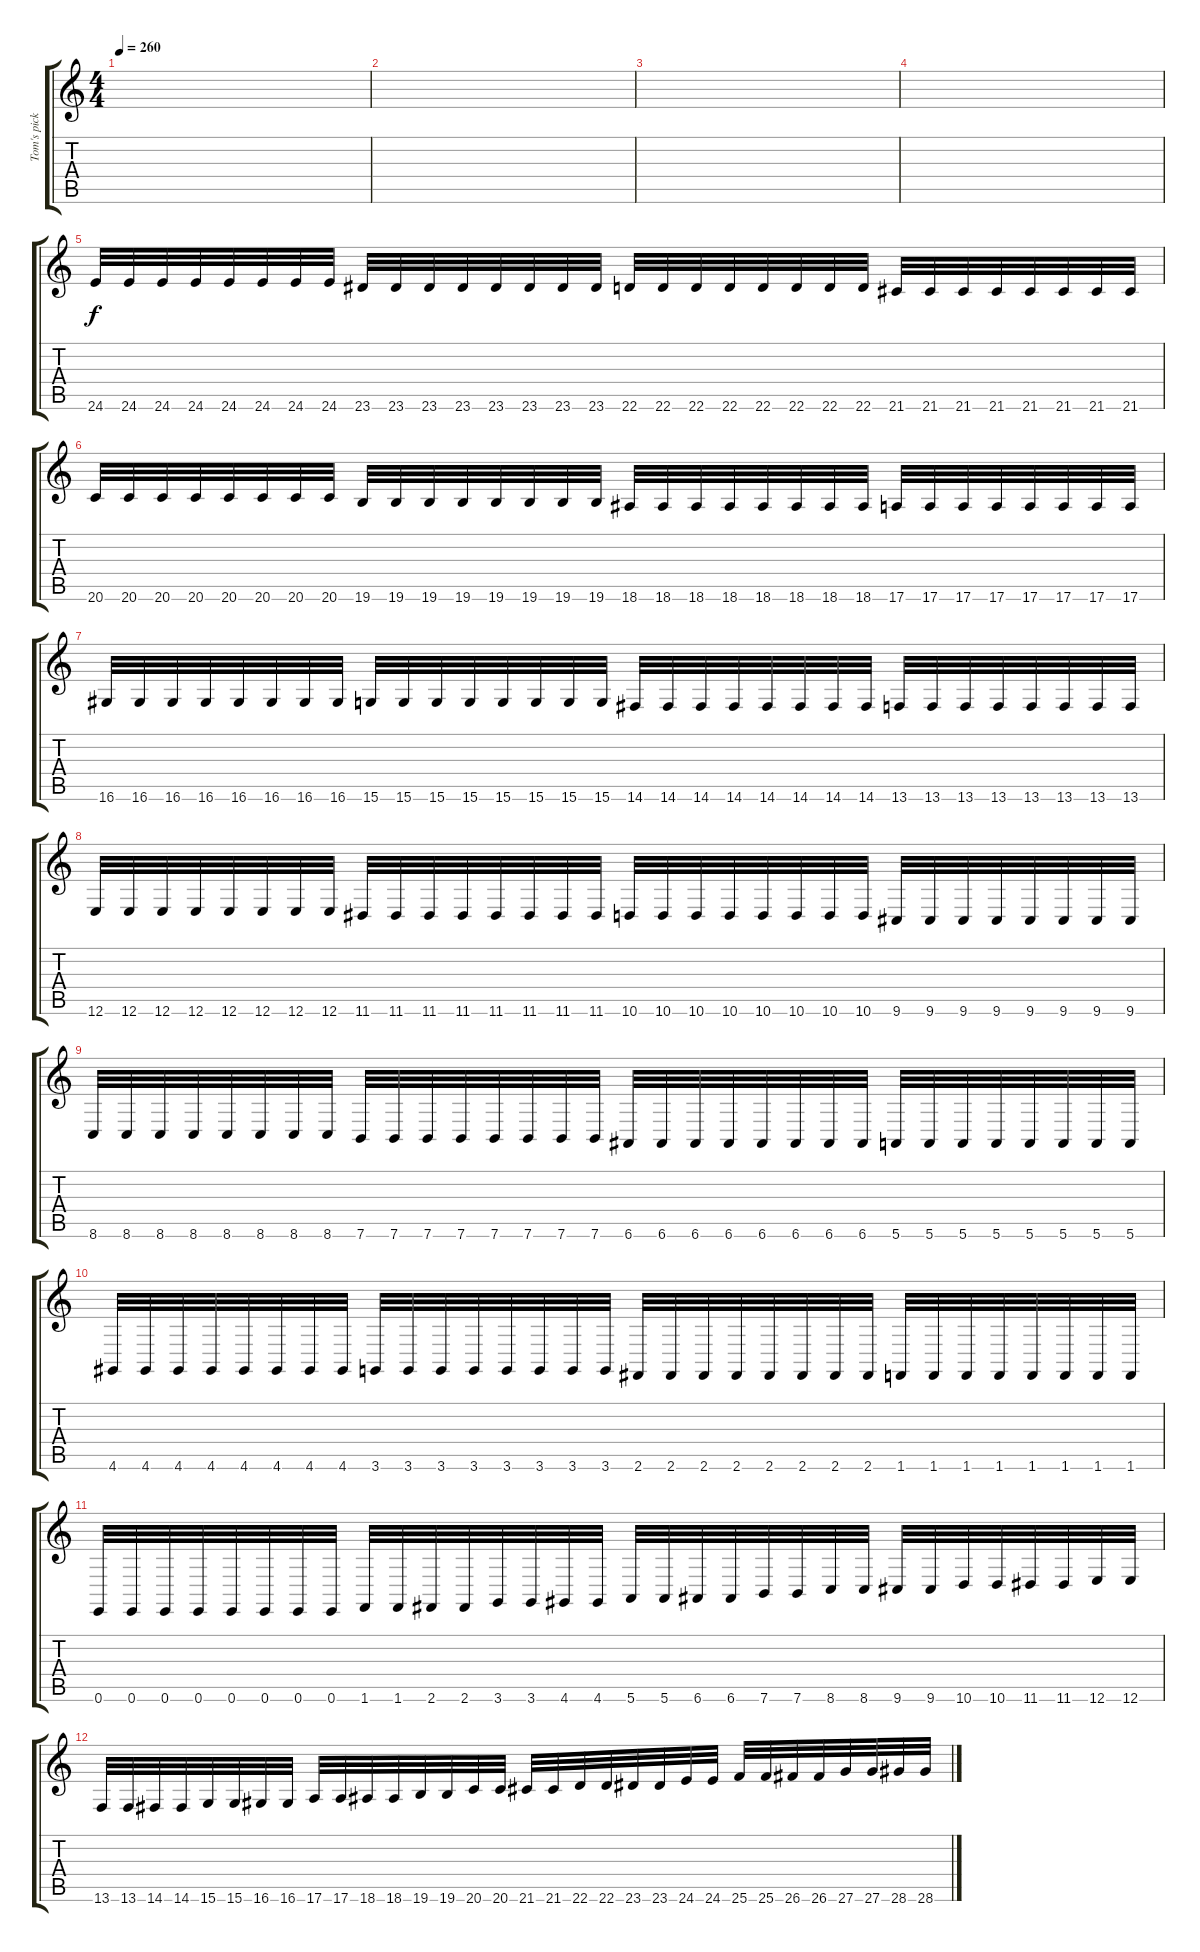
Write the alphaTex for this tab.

\track ("Tom's pick scrape" "Tom's pick") {instrument guitarfretnoise}
\staff {score tabs}
\tuning (E4 B3 G3 D3 A2 E2) {hide}
\ts (4 4)
\tempo 260
\clef g2
\ks c
|
|
|
|
24.6.32 24.6.32 24.6.32 24.6.32 24.6.32 24.6.32 24.6.32 24.6.32 23.6.32 23.6.32 23.6.32 23.6.32 23.6.32 23.6.32 23.6.32 23.6.32 22.6.32 22.6.32 22.6.32 22.6.32 22.6.32 22.6.32 22.6.32 22.6.32 21.6.32 21.6.32 21.6.32 21.6.32 21.6.32 21.6.32 21.6.32 21.6.32 |
20.6.32 20.6.32 20.6.32 20.6.32 20.6.32 20.6.32 20.6.32 20.6.32 19.6.32 19.6.32 19.6.32 19.6.32 19.6.32 19.6.32 19.6.32 19.6.32 18.6.32 18.6.32 18.6.32 18.6.32 18.6.32 18.6.32 18.6.32 18.6.32 17.6.32 17.6.32 17.6.32 17.6.32 17.6.32 17.6.32 17.6.32 17.6.32 |
16.6.32 16.6.32 16.6.32 16.6.32 16.6.32 16.6.32 16.6.32 16.6.32 15.6.32 15.6.32 15.6.32 15.6.32 15.6.32 15.6.32 15.6.32 15.6.32 14.6.32 14.6.32 14.6.32 14.6.32 14.6.32 14.6.32 14.6.32 14.6.32 13.6.32 13.6.32 13.6.32 13.6.32 13.6.32 13.6.32 13.6.32 13.6.32 |
12.6.32 12.6.32 12.6.32 12.6.32 12.6.32 12.6.32 12.6.32 12.6.32 11.6.32 11.6.32 11.6.32 11.6.32 11.6.32 11.6.32 11.6.32 11.6.32 10.6.32 10.6.32 10.6.32 10.6.32 10.6.32 10.6.32 10.6.32 10.6.32 9.6.32 9.6.32 9.6.32 9.6.32 9.6.32 9.6.32 9.6.32 9.6.32 |
8.6.32 8.6.32 8.6.32 8.6.32 8.6.32 8.6.32 8.6.32 8.6.32 7.6.32 7.6.32 7.6.32 7.6.32 7.6.32 7.6.32 7.6.32 7.6.32 6.6.32 6.6.32 6.6.32 6.6.32 6.6.32 6.6.32 6.6.32 6.6.32 5.6.32 5.6.32 5.6.32 5.6.32 5.6.32 5.6.32 5.6.32 5.6.32 |
4.6.32 4.6.32 4.6.32 4.6.32 4.6.32 4.6.32 4.6.32 4.6.32 3.6.32 3.6.32 3.6.32 3.6.32 3.6.32 3.6.32 3.6.32 3.6.32 2.6.32 2.6.32 2.6.32 2.6.32 2.6.32 2.6.32 2.6.32 2.6.32 1.6.32 1.6.32 1.6.32 1.6.32 1.6.32 1.6.32 1.6.32 1.6.32 |
0.6.32 0.6.32 0.6.32 0.6.32 0.6.32 0.6.32 0.6.32 0.6.32 1.6.32 1.6.32 2.6.32 2.6.32 3.6.32 3.6.32 4.6.32 4.6.32 5.6.32 5.6.32 6.6.32 6.6.32 7.6.32 7.6.32 8.6.32 8.6.32 9.6.32 9.6.32 10.6.32 10.6.32 11.6.32 11.6.32 12.6.32 12.6.32 |
13.6.32 13.6.32 14.6.32 14.6.32 15.6.32 15.6.32 16.6.32 16.6.32 17.6.32 17.6.32 18.6.32 18.6.32 19.6.32 19.6.32 20.6.32 20.6.32 21.6.32 21.6.32 22.6.32 22.6.32 23.6.32 23.6.32 24.6.32 24.6.32 25.6.32 25.6.32 26.6.32 26.6.32 27.6.32 27.6.32 28.6.32 28.6.32
